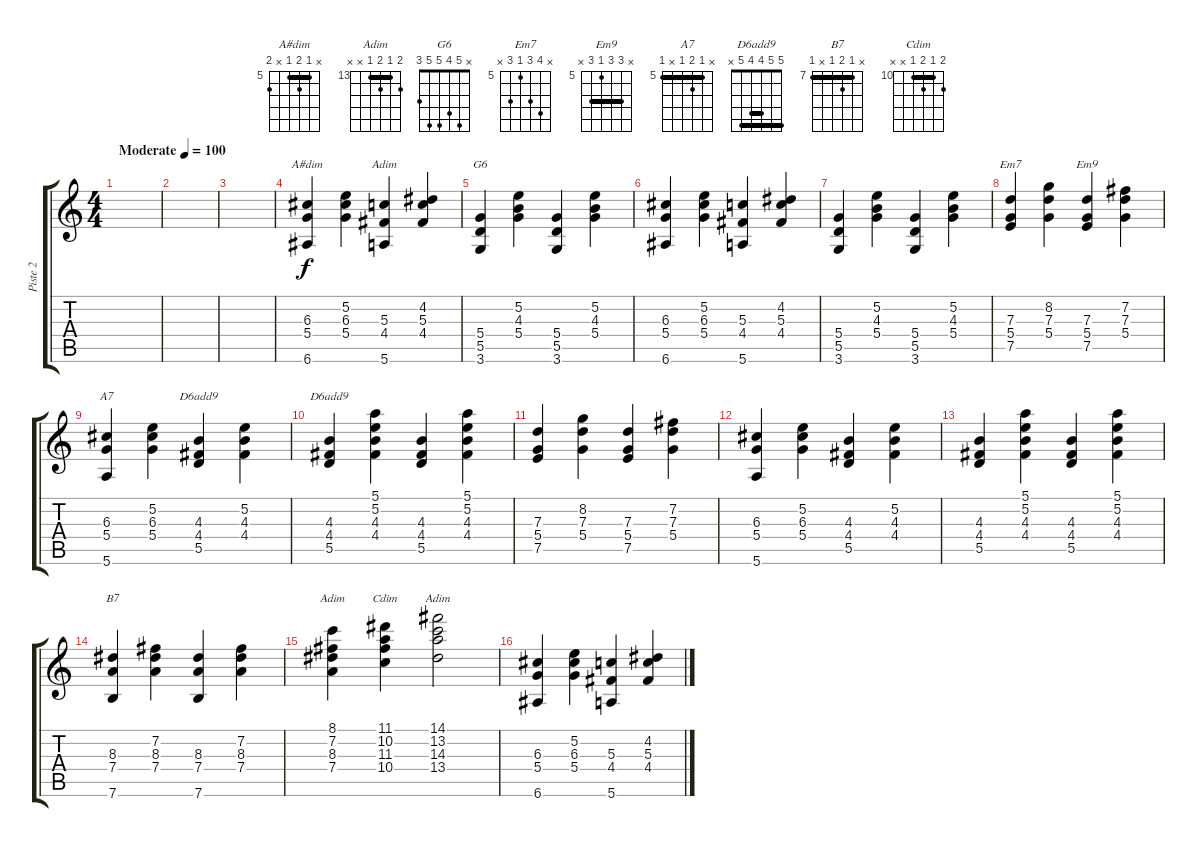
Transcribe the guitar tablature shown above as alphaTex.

\track ("Piste 2" "Piste 2") {instrument acousticguitarsteel}
\staff {score tabs}
\tuning (E4 B3 G3 D3 A2 E2) {hide}
\chord ("A#dim" x 5 6 5 x 6) {firstfret 5 barre 5}
\chord ("Adim" x 4 5 4 x 5) {barre 4}
\chord ("G6" x 5 4 5 5 3)
\chord ("Em7" x 8 7 5 7 x) {firstfret 5}
\chord ("Em9" x 7 7 5 7 x) {firstfret 5 barre 7}
\chord ("A7" x 5 6 5 x 5) {firstfret 5 barre 5}
\chord ("D6add9" x 5 4 4 5 x) {barre 4}
\chord ("D6add9" 5 5 4 4 5 x) {barre (4 5)}
\chord ("B7" x 7 8 7 x 7) {firstfret 7 barre 7}
\chord ("Adim" 8 7 8 7 x x) {firstfret 7 barre 7}
\chord ("Cdim" 11 10 11 10 x x) {firstfret 10 barre 10}
\chord ("Adim" 14 13 14 13 x x) {firstfret 13 barre 13}
\ts (4 4)
\tempo (100 "Moderate")
\clef g2
\ks c
|
|
|
(6.3 5.4 6.6).4{ch "A#dim"} (5.2 6.3 5.4).4 (5.3 4.4 5.6).4{ch "Adim"} (4.2 5.3 4.4).4 |
(5.4 5.5 3.6).4{ch "G6"} (5.2 4.3 5.4).4 (5.4 5.5 3.6).4 (5.2 4.3 5.4).4 |
(6.3 5.4 6.6).4 (5.2 6.3 5.4).4 (5.3 4.4 5.6).4 (4.2 5.3 4.4).4 |
(5.4 5.5 3.6).4 (5.2 4.3 5.4).4 (5.4 5.5 3.6).4 (5.2 4.3 5.4).4 |
(7.3 5.4 7.5).4{ch "Em7"} (8.2 7.3 5.4).4 (7.3 5.4 7.5).4{ch "Em9"} (7.2 7.3 5.4).4 |
(6.3 5.4 5.6).4{ch "A7"} (5.2 6.3 5.4).4 (4.3 4.4 5.5).4{ch "D6add9"} (5.2 4.3 4.4).4 |
(4.3 4.4 5.5).4{ch "D6add9"} (5.1 5.2 4.3 4.4).4 (4.3 4.4 5.5).4 (5.1 5.2 4.3 4.4).4 |
(7.3 5.4 7.5).4 (8.2 7.3 5.4).4 (7.3 5.4 7.5).4 (7.2 7.3 5.4).4 |
(6.3 5.4 5.6).4 (5.2 6.3 5.4).4 (4.3 4.4 5.5).4 (5.2 4.3 4.4).4 |
(4.3 4.4 5.5).4 (5.1 5.2 4.3 4.4).4 (4.3 4.4 5.5).4 (5.1 5.2 4.3 4.4).4 |
(8.3 7.4 7.6).4{ch "B7"} (7.2 8.3 7.4).4 (8.3 7.4 7.6).4 (7.2 8.3 7.4).4 |
(8.1 7.2 8.3 7.4).4{ch "Adim"} (11.1 10.2 11.3 10.4).4{ch "Cdim"} (14.1 13.2 14.3 13.4).2{ch "Adim"} |
(6.3 5.4 6.6).4 (5.2 6.3 5.4).4 (5.3 4.4 5.6).4 (4.2 5.3 4.4).4
